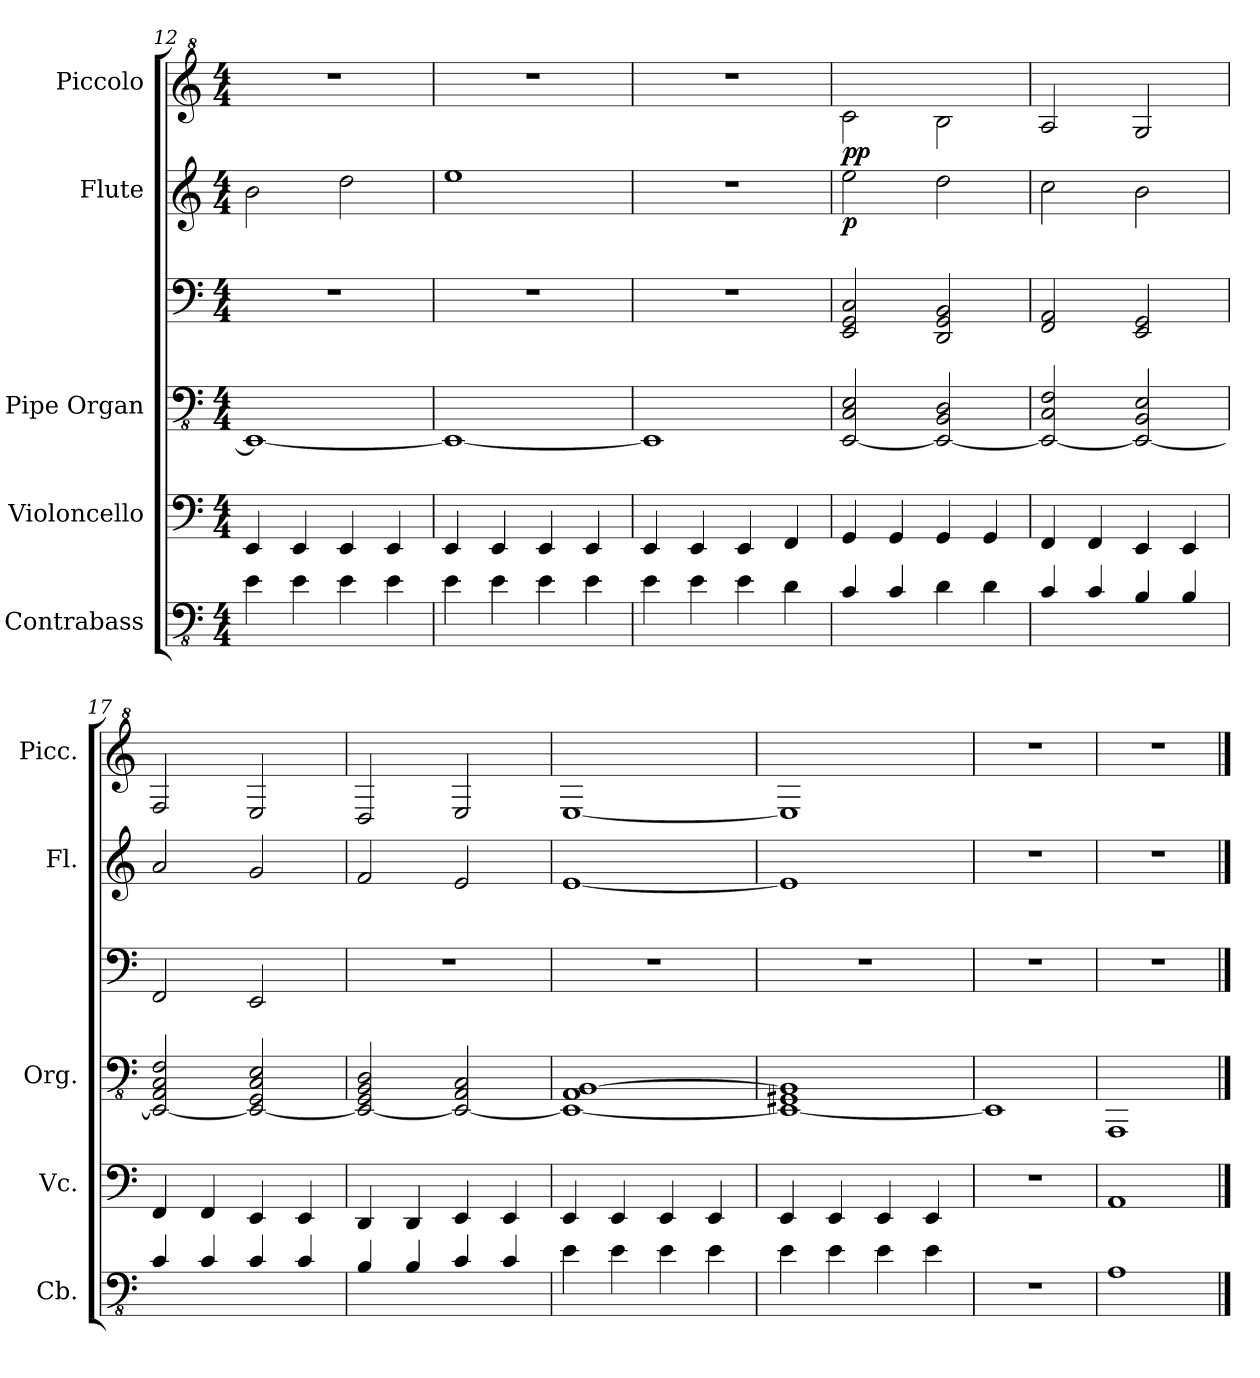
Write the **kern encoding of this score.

**kern	**kern	**kern	**kern	**dynam	**kern	**dynam	**kern	**dynam
*part5	*part4	*part3	*part3	*part3	*part2	*part2	*part1	*part1
*staff6	*staff5	*staff4	*staff3	*staff3/4	*staff2	*staff2	*staff1	*staff1
*I"Contrabass	*I"Violoncello	*I"Pipe Organ	*	*	*I"Flute	*	*I"Piccolo	*
*I'Cb.	*I'Vc.	*I'Org.	*	*	*I'Fl.	*	*I'Picc.	*
*clefFv4	*clefF4	*clefFv4	*clefF4	*	*clefG2	*	*clefG^2	*
*ITrd7c12	*	*	*	*	*	*	*ITrd-7c-12	*
*k[]	*k[]	*k[]	*k[]	*	*k[]	*	*k[]	*
*M4/4	*M4/4	*M4/4	*M4/4	*	*M4/4	*	*M4/4	*
=12	=12	=12	=12	=12	=12	=12	=12	=12
4EE\	4EE/	1EEE_	1r	.	2b\	.	1r	.
4EE\	4EE/	.	.	.	.	.	.	.
4EE\	4EE/	.	.	.	2dd\	.	.	.
4EE\	4EE/	.	.	.	.	.	.	.
!!LO:LB:g=z
=13	=13	=13	=13	=13	=13	=13	=13	=13
4EE\	4EE/	1EEE_	1r	.	1ee	.	1r	.
4EE\	4EE/	.	.	.	.	.	.	.
4EE\	4EE/	.	.	.	.	.	.	.
4EE\	4EE/	.	.	.	.	.	.	.
=14	=14	=14	=14	=14	=14	=14	=14	=14
4EE\	4EE/	1EEE]	1r	.	1r	.	1r	.
4EE\	4EE/	.	.	.	.	.	.	.
4EE\	4EE/	.	.	.	.	.	.	.
4DD\	4FF/	.	.	.	.	.	.	.
=15	=15	=15	=15	=15	=15	=15	=15	=15
!	!	!	!	!LO:DY:b=2	!	!	!	!
!	!	!	!	!LO:DY:n=1:b	!	!LO:DY:b	!	!LO:DY:b
4CC/	4GG/	[2EEE/ 2CC/ 2EE/	2EE/ 2GG/ 2C/	mp mp	2ee\	p	2ccc\	pp
4CC/	4GG/	.	.	.	.	.	.	.
4DD\	4GG/	2EEE/_ 2BBB/ 2DD/	2DD/ 2GG/ 2BB/	.	2dd\	.	2bb\	.
4DD\	4GG/	.	.	.	.	.	.	.
=16	=16	=16	=16	=16	=16	=16	=16	=16
4CC/	4FF/	2EEE/_ 2CC/ 2FF/	2FF/ 2AA/	.	2cc\	.	2aa/	.
4CC/	4FF/	.	.	.	.	.	.	.
4BBB/	4EE/	2EEE/_ 2BBB/ 2EE/	2EE/ 2GG/	.	2b\	.	2gg/	.
4BBB/	4EE/	.	.	.	.	.	.	.
=17	=17	=17	=17	=17	=17	=17	=17	=17
4CC/	4FF/	2EEE/_ 2AAA/ 2CC/ 2FF/	2FF/	.	2a/	.	2ff/	.
4CC/	4FF/	.	.	.	.	.	.	.
4CC/	4EE/	2EEE/_ 2GGG/ 2CC/ 2EE/	2EE/	.	2g/	.	2ee/	.
4CC/	4EE/	.	.	.	.	.	.	.
=18	=18	=18	=18	=18	=18	=18	=18	=18
4BBB/	4DD/	2EEE/_ 2GGG/ 2BBB/ 2DD/	1r	.	2f/	.	2dd/	.
4BBB/	4DD/	.	.	.	.	.	.	.
4CC/	4EE/	2EEE/_ 2AAA/ 2CC/	.	.	2e/	.	2ee/	.
4CC/	4EE/	.	.	.	.	.	.	.
=19	=19	=19	=19	=19	=19	=19	=19	=19
4EE\	4EE/	1EEE_ 1AAA [1BBB	1r	.	[1e	.	[1ee	.
4EE\	4EE/	.	.	.	.	.	.	.
4EE\	4EE/	.	.	.	.	.	.	.
4EE\	4EE/	.	.	.	.	.	.	.
!!LO:PB:g=z
=20	=20	=20	=20	=20	=20	=20	=20	=20
4EE\	4EE/	1EEE_ 1GGG#X 1BBB]	1r	.	1e]	.	1ee]	.
4EE\	4EE/	.	.	.	.	.	.	.
4EE\	4EE/	.	.	.	.	.	.	.
4EE\	4EE/	.	.	.	.	.	.	.
=21	=21	=21	=21	=21	=21	=21	=21	=21
1r	1r	1EEE]	1r	.	1r	.	1r	.
=22	=22	=22	=22	=22	=22	=22	=22	=22
1AAA	1AA	1AAAA	1r	.	1r	.	1r	.
==	==	==	==	==	==	==	==	==
*-	*-	*-	*-	*-	*-	*-	*-	*-
